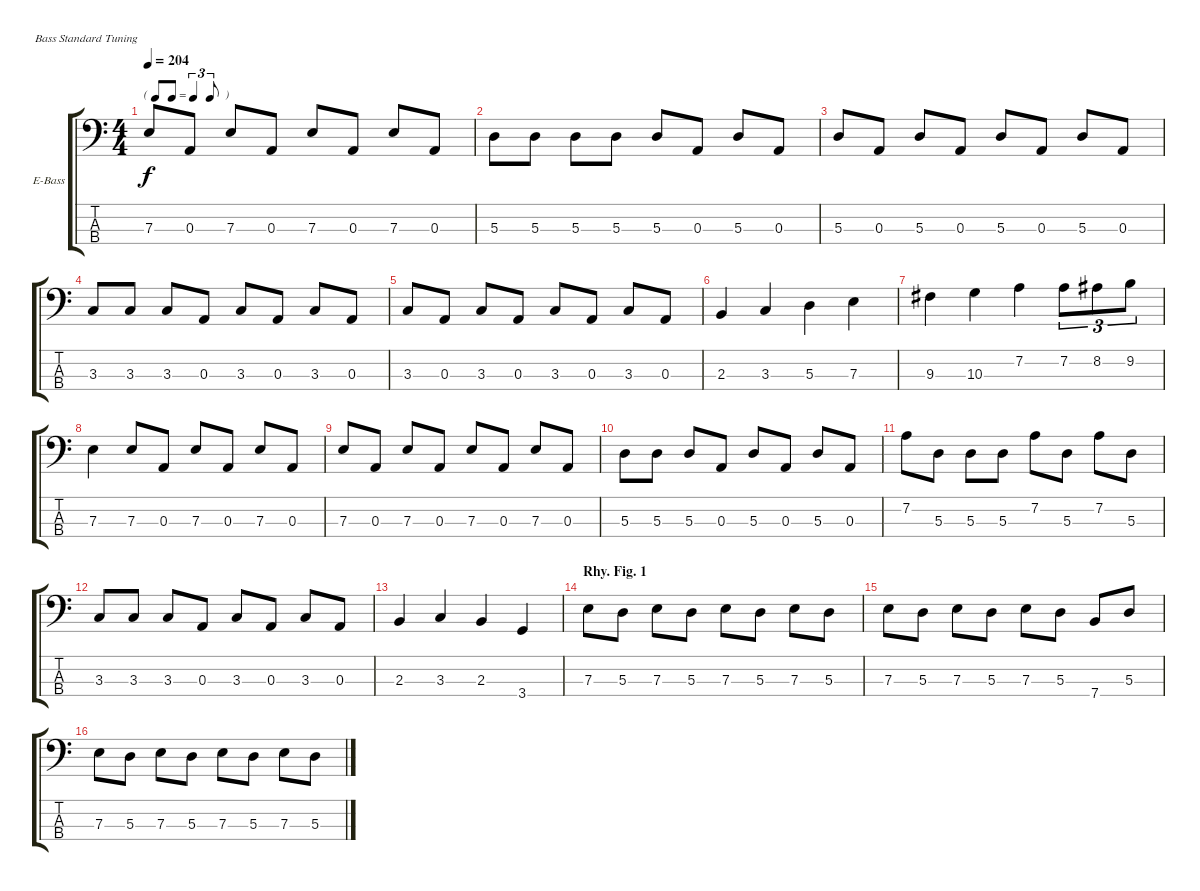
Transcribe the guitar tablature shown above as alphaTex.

\bracketExtendMode groupsimilarinstruments
\firstSystemTrackNameOrientation horizontal
\otherSystemsTrackNameOrientation horizontal
\track ("Bass" "E-Bass") {instrument electricbassfinger}
\staff {score tabs}
\tuning (G2 D2 A1 E1)
\ts (4 4)
\tf triplet8th
\tempo 204
\clef f4
\ks c
7.3.8{dy f} 0.3.8 7.3.8 0.3.8 7.3.8 0.3.8 7.3.8 0.3.8 |
5.3.8 5.3.8 5.3.8 5.3.8 5.3.8 0.3.8 5.3.8 0.3.8 |
5.3.8 0.3.8 5.3.8 0.3.8 5.3.8 0.3.8 5.3.8 0.3.8 |
3.3.8 3.3.8 3.3.8 0.3.8 3.3.8 0.3.8 3.3.8 0.3.8 |
3.3.8 0.3.8 3.3.8 0.3.8 3.3.8 0.3.8 3.3.8 0.3.8 |
2.3.4 3.3.4 5.3.4 7.3.4 |
9.3.4 10.3.4 7.2.4 7.2.8{tu (3 2)} 8.2.8{tu (3 2)} 9.2.8{tu (3 2)} |
7.3.4 7.3.8 0.3.8 7.3.8 0.3.8 7.3.8 0.3.8 |
7.3.8 0.3.8 7.3.8 0.3.8 7.3.8 0.3.8 7.3.8 0.3.8 |
5.3.8 5.3.8 5.3.8 0.3.8 5.3.8 0.3.8 5.3.8 0.3.8 |
7.2.8 5.3.8 5.3.8 5.3.8 7.2.8 5.3.8 7.2.8 5.3.8 |
3.3.8 3.3.8 3.3.8 0.3.8 3.3.8 0.3.8 3.3.8 0.3.8 |
2.3.4 3.3.4 2.3.4 3.4.4 |
\section ("" "Rhy. Fig. 1")
7.3.8 5.3.8 7.3.8 5.3.8 7.3.8 5.3.8 7.3.8 5.3.8 |
7.3.8 5.3.8 7.3.8 5.3.8 7.3.8 5.3.8 7.4.8 5.3.8 |
7.3.8 5.3.8 7.3.8 5.3.8 7.3.8 5.3.8 7.3.8 5.3.8
